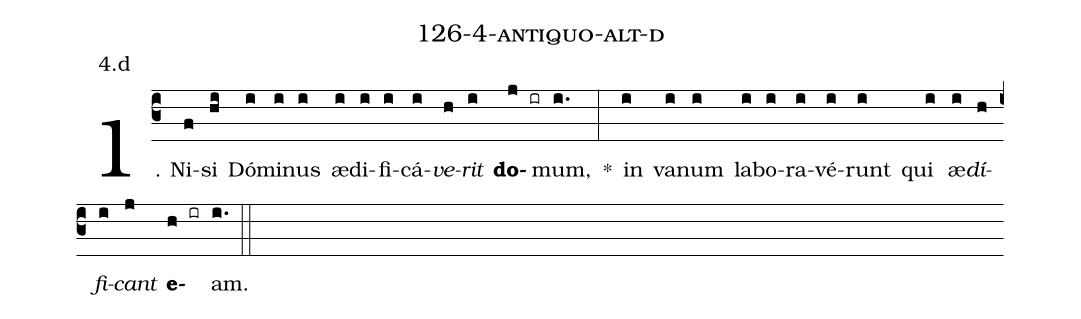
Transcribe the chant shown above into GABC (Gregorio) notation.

name: 126-4-antiquo-alt-d;
annotation: 4.d;
%%
(c3)1. Ni(f)si(hi) Dó(i)mi(i)nus(i) æ(i)di(i)fi(i)cá(i)<i>ve</i>(h)<i>rit</i>(i) <b>do</b>(j ir)mum,(i.) *(:) in(i) va(i)num(i) la(i)bo(i)ra(i)vé(i)runt(i) qui(i) æ(i)<i>dí</i>(h)<i>fi</i>(i)<i>cant</i>(j) <b>e</b>(h ir)am.(i.) (::)
